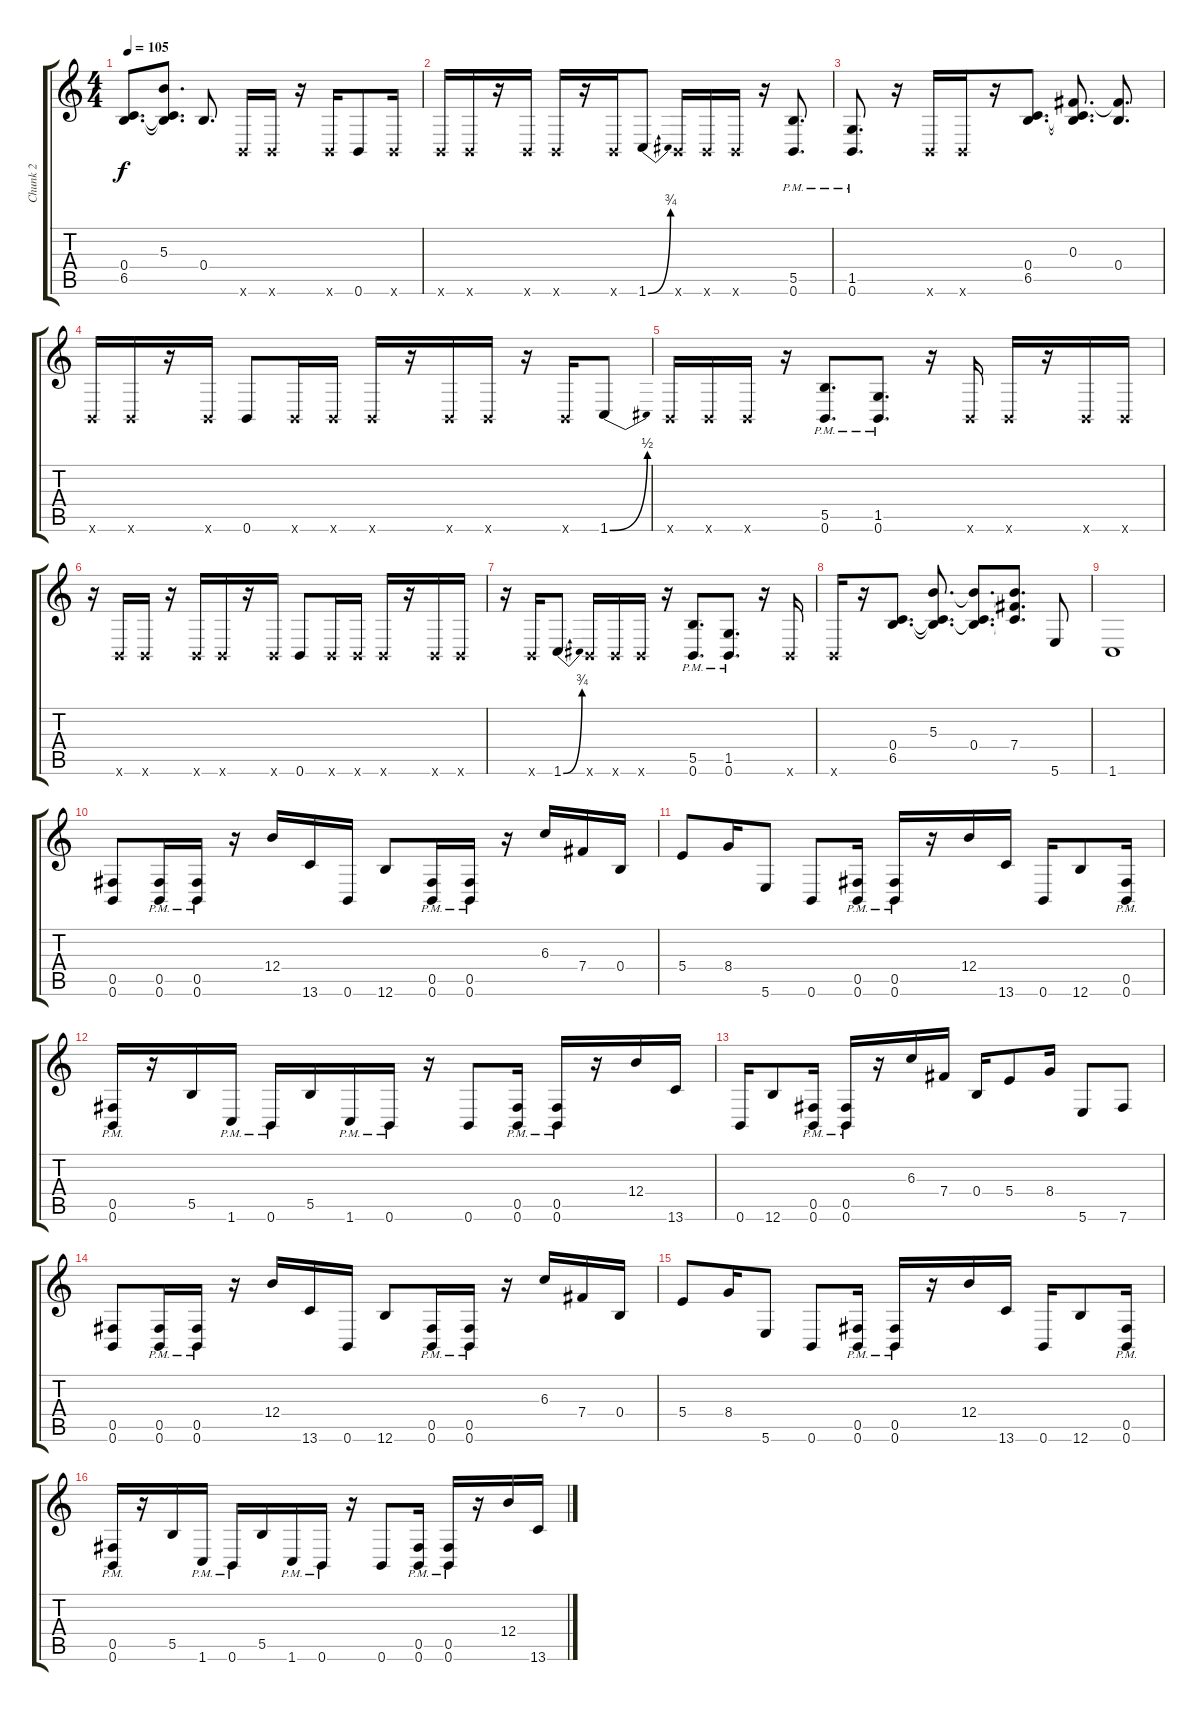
\track ("Chunk 2" "Chunk 2") {instrument distortionguitar}
\staff {score tabs}
\tuning (Eb4 Bb3 Gb3 B2 Gb2 B1) {hide}
\ts (4 4)
\tempo 105
\clef g2
\ks c
(0.4 6.5).8{d dy f} (5.3 0.4{t} 6.5{t}).8{d} 0.4.8{d} 0.6{x}.16 0.6{x}.16 r.16 0.6{x}.16 0.6.8 0.6{x}.16 |
0.6{x}.16 0.6{x}.16 r.16 0.6{x}.16 0.6{x}.16 r.16 0.6{x}.16 1.6{be (bend 0 0 60 3)}.8 0.6{x}.16 0.6{x}.16 0.6{x}.16 r.16 (5.5{pm} 0.6{pm}).8{d} |
(1.5{pm} 0.6{pm}).8{d} r.16 0.6{x}.16 0.6{x}.16 r.16 (0.4 6.5).8{d} (0.3 0.4{t} 6.5{t}).8{d} (0.3{t} 0.4).8{d} |
0.6{x}.16 0.6{x}.16 r.16 0.6{x}.16 0.6.8 0.6{x}.16 0.6{x}.16 0.6{x}.16 r.16 0.6{x}.16 0.6{x}.16 r.16 0.6{x}.16 1.6{be (bend 0 0 60 2)}.8 |
0.6{x}.16 0.6{x}.16 0.6{x}.16 r.16 (5.5{pm} 0.6{pm}).8{d} (1.5{pm} 0.6{pm}).8{d} r.16 0.6{x}.16 0.6{x}.16 r.16 0.6{x}.16 0.6{x}.16 |
r.16 0.6{x}.16 0.6{x}.16 r.16 0.6{x}.16 0.6{x}.16 r.16 0.6{x}.16 0.6.8 0.6{x}.16 0.6{x}.16 0.6{x}.16 r.16 0.6{x}.16 0.6{x}.16 |
r.16 0.6{x}.16 1.6{be (bend 0 0 60 3)}.8 0.6{x}.16 0.6{x}.16 0.6{x}.16 r.16 (5.5{pm} 0.6{pm}).8{d} (1.5{pm} 0.6{pm}).8{d} r.16 0.6{x}.16 |
0.6{x}.16 r.16 (0.4 6.5).8{d} (5.3 0.4{t} 6.5{t}).8{d} (5.3{t} 0.4 6.5{t}).8{d} (5.3{t} 7.4 6.5{t}).8{d} 5.6.8 |
1.6.1 |
(0.5 0.6).8 (0.5{pm} 0.6{pm}).16 (0.5{pm} 0.6{pm}).16 r.16 12.4.16 13.6.16 0.6.16 12.6.8 (0.5{pm} 0.6{pm}).16 (0.5{pm} 0.6{pm}).16 r.16 6.3.16 7.4.16 0.4.16 |
5.4.8 8.4.16 5.6.8 0.6.8 (0.5{pm} 0.6{pm}).16 (0.5{pm} 0.6{pm}).16 r.16 12.4.16 13.6.16 0.6.16 12.6.8 (0.5{pm} 0.6{pm}).16 |
(0.5{pm} 0.6{pm}).16 r.16 5.5.16 1.6{pm}.16 0.6{pm}.16 5.5.16 1.6{pm}.16 0.6{pm}.16 r.16 0.6.8 (0.5{pm} 0.6{pm}).16 (0.5{pm} 0.6{pm}).16 r.16 12.4.16 13.6.16 |
0.6.16 12.6.8 (0.5{pm} 0.6{pm}).16 (0.5{pm} 0.6{pm}).16 r.16 6.3.16 7.4.16 0.4.16 5.4.8 8.4.16 5.6.8 7.6.8 |
(0.5 0.6).8 (0.5{pm} 0.6{pm}).16 (0.5{pm} 0.6{pm}).16 r.16 12.4.16 13.6.16 0.6.16 12.6.8 (0.5{pm} 0.6{pm}).16 (0.5{pm} 0.6{pm}).16 r.16 6.3.16 7.4.16 0.4.16 |
5.4.8 8.4.16 5.6.8 0.6.8 (0.5{pm} 0.6{pm}).16 (0.5{pm} 0.6{pm}).16 r.16 12.4.16 13.6.16 0.6.16 12.6.8 (0.5{pm} 0.6{pm}).16 |
(0.5{pm} 0.6{pm}).16 r.16 5.5.16 1.6{pm}.16 0.6{pm}.16 5.5.16 1.6{pm}.16 0.6{pm}.16 r.16 0.6.8 (0.5{pm} 0.6{pm}).16 (0.5{pm} 0.6{pm}).16 r.16 12.4.16 13.6.16
